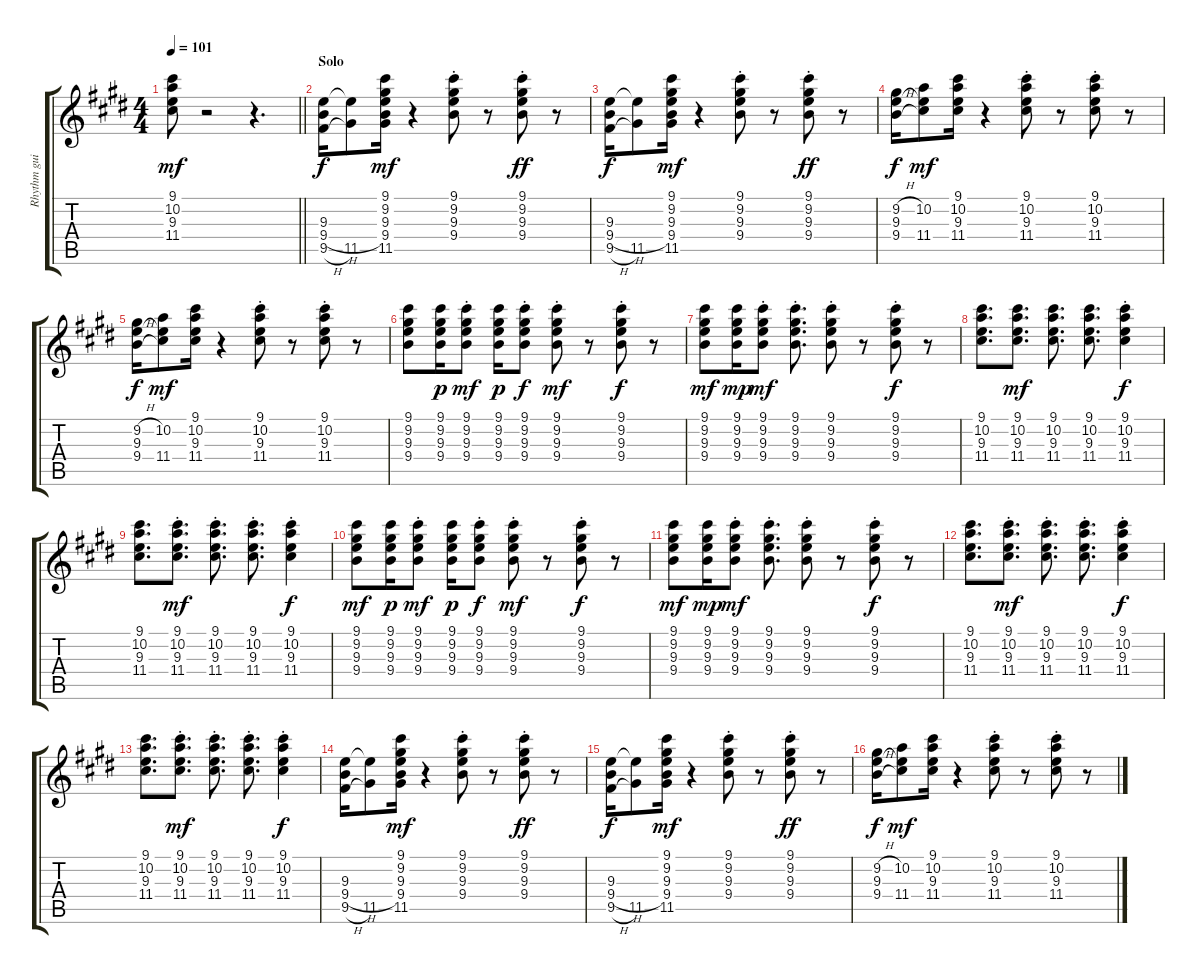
\track ("Rhythm guitar" "Rhythm gui") {instrument electricguitarclean}
\staff {score tabs}
\tuning (E4 B3 G3 D3 A2 E2) {hide}
\ts (4 4)
\tempo 101
\clef g2
\barLineRight lightlight
\ks e
(9.1 10.2 9.3 11.4).8{dy mf} r.2 r.4{d} |
\section ("" "Solo")
(9.3 9.4{h} 9.5{h}).16{dy f} (9.3{t} 11.5).8 (9.1 9.2 9.3 9.4 11.5).16{dy mf} r.4 (9.1{st} 9.2{st} 9.3{st} 9.4{st}).8 r.8 (9.1{st} 9.2{st} 9.3{st} 9.4{st}).8{dy ff} r.8 |
(9.3 9.4{h} 9.5{h}).16{dy f} (9.3{t} 11.5).8 (9.1 9.2 9.3 9.4 11.5).16{dy mf} r.4 (9.1{st} 9.2{st} 9.3{st} 9.4{st}).8 r.8 (9.1{st} 9.2{st} 9.3{st} 9.4{st}).8{dy ff} r.8 |
(9.2{h} 9.3 9.4{h}).16{dy f} (10.2 9.3{t} 11.4).8{dy mf} (9.1 10.2 9.3 11.4).16 r.4 (9.1{st} 10.2{st} 9.3{st} 11.4{st}).8 r.8 (9.1{st} 10.2{st} 9.3{st} 11.4{st}).8 r.8 |
(9.2{h} 9.3 9.4{h}).16{dy f} (10.2 9.3{t} 11.4).8{dy mf} (9.1 10.2 9.3 11.4).16 r.4 (9.1{st} 10.2{st} 9.3{st} 11.4{st}).8 r.8 (9.1{st} 10.2{st} 9.3{st} 11.4{st}).8 r.8 |
(9.1 9.2 9.3 9.4).8 (9.1 9.2 9.3 9.4).16{dy p} (9.1{st} 9.2{st} 9.3{st} 9.4{st}).8{dy mf} (9.1 9.2 9.3 9.4).16{dy p} (9.1{st} 9.2{st} 9.3{st} 9.4{st}).8{dy f} (9.1{st} 9.2{st} 9.3{st} 9.4{st}).8{dy mf} r.8 (9.1{st} 9.2{st} 9.3{st} 9.4{st}).8{dy f} r.8 |
(9.1 9.2 9.3 9.4).8{dy mf} (9.1 9.2 9.3 9.4).16{dy mp} (9.1{st} 9.2{st} 9.3{st} 9.4{st}).8{dy mf} (9.1{st} 9.2{st} 9.3{st} 9.4{st}).8{d} (9.1{st} 9.2{st} 9.3{st} 9.4{st}).8 r.8 (9.1{st} 9.2{st} 9.3{st} 9.4{st}).8{dy f} r.8 |
(9.1 10.2 9.3 11.4).8{d} (9.1 10.2 9.3 11.4).8{d dy mf} (9.1 10.2 9.3 11.4).8{d} (9.1 10.2 9.3 11.4).8{d} (9.1{st} 10.2{st} 9.3{st} 11.4{st}).4{dy f} |
(9.1 10.2 9.3 11.4).8{d} (9.1{st} 10.2{st} 9.3{st} 11.4{st}).8{d dy mf} (9.1{st} 10.2{st} 9.3{st} 11.4{st}).8{d} (9.1{st} 10.2{st} 9.3{st} 11.4{st}).8{d} (9.1{st} 10.2{st} 9.3{st} 11.4{st}).4{dy f} |
(9.1 9.2 9.3 9.4).8{dy mf} (9.1 9.2 9.3 9.4).16{dy p} (9.1{st} 9.2{st} 9.3{st} 9.4{st}).8{dy mf} (9.1 9.2 9.3 9.4).16{dy p} (9.1{st} 9.2{st} 9.3{st} 9.4{st}).8{dy f} (9.1{st} 9.2{st} 9.3{st} 9.4{st}).8{dy mf} r.8 (9.1{st} 9.2{st} 9.3{st} 9.4{st}).8{dy f} r.8 |
(9.1 9.2 9.3 9.4).8{dy mf} (9.1 9.2 9.3 9.4).16{dy mp} (9.1{st} 9.2{st} 9.3{st} 9.4{st}).8{dy mf} (9.1{st} 9.2{st} 9.3{st} 9.4{st}).8{d} (9.1{st} 9.2{st} 9.3{st} 9.4{st}).8 r.8 (9.1{st} 9.2{st} 9.3{st} 9.4{st}).8{dy f} r.8 |
(9.1 10.2 9.3 11.4).8{d} (9.1{st} 10.2{st} 9.3{st} 11.4{st}).8{d dy mf} (9.1{st} 10.2{st} 9.3{st} 11.4{st}).8{d} (9.1{st} 10.2{st} 9.3{st} 11.4{st}).8{d} (9.1{st} 10.2{st} 9.3{st} 11.4{st}).4{dy f} |
(9.1 10.2 9.3 11.4).8{d} (9.1{st} 10.2{st} 9.3{st} 11.4{st}).8{d dy mf} (9.1{st} 10.2{st} 9.3{st} 11.4{st}).8{d} (9.1{st} 10.2{st} 9.3{st} 11.4{st}).8{d} (9.1{st} 10.2{st} 9.3{st} 11.4{st}).4{dy f} |
(9.3 9.4{h} 9.5{h}).16 (9.3{t} 11.5).8 (9.1 9.2 9.3 9.4 11.5).16{dy mf} r.4 (9.1{st} 9.2{st} 9.3{st} 9.4{st}).8 r.8 (9.1{st} 9.2{st} 9.3{st} 9.4{st}).8{dy ff} r.8 |
(9.3 9.4{h} 9.5{h}).16{dy f} (9.3{t} 11.5).8 (9.1 9.2 9.3 9.4 11.5).16{dy mf} r.4 (9.1{st} 9.2{st} 9.3{st} 9.4{st}).8 r.8 (9.1{st} 9.2{st} 9.3{st} 9.4{st}).8{dy ff} r.8 |
(9.2{h} 9.3 9.4{h}).16{dy f} (10.2 9.3{t} 11.4).8{dy mf} (9.1 10.2 9.3 11.4).16 r.4 (9.1{st} 10.2{st} 9.3{st} 11.4{st}).8 r.8 (9.1{st} 10.2{st} 9.3{st} 11.4{st}).8 r.8
